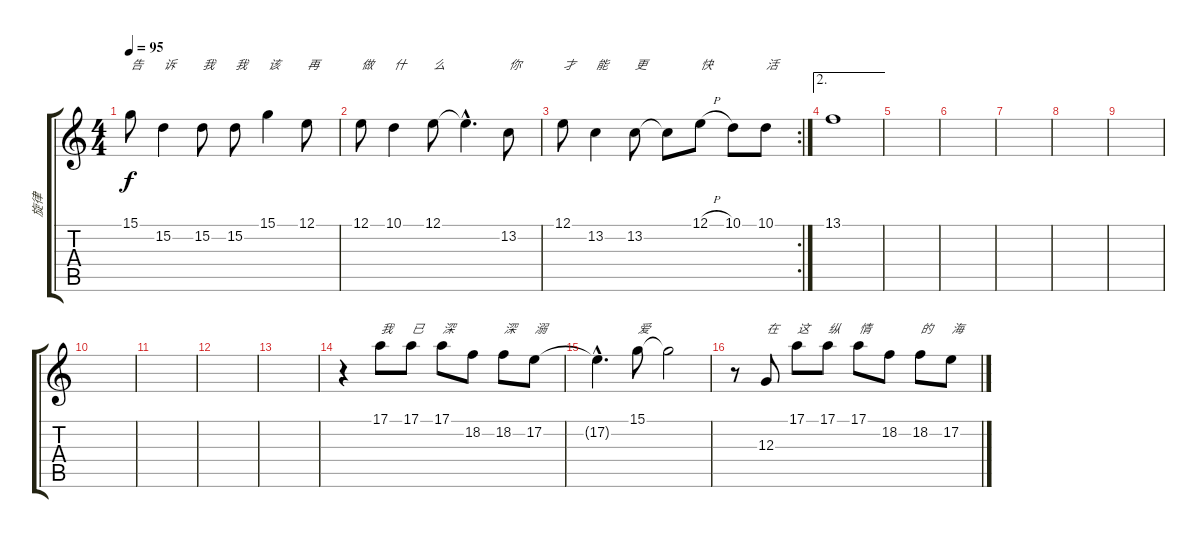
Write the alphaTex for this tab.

\track ("旋律" "旋律") {instrument flute}
\staff {score tabs}
\tuning (E4 B3 G3 D3 A2 E2) {hide}
\ts (4 4)
\tempo 95
\clef g2
\ks c
15.1.8{txt "告" dy f} 15.2.4{txt "诉"} 15.2.8{txt "我"} 15.2.8{txt "我"} 15.1.4{txt "该"} 12.1.8{txt "再"} |
12.1.8{txt "做"} 10.1.4{txt "什"} 12.1.8{txt "么"} 12.1{hac t}.4{d} 13.2.8{txt "你"} |
\rc 2
12.1.8{txt "才"} 13.2.4{txt "能"} 13.2.8{txt "更"} 13.2{t}.8 12.1{h}.8{txt "快"} 10.1.8 10.1.8{txt "活"} |
\ae 2
13.1.1 |
|
|
|
|
|
|
|
|
|
r.4 17.1.8{txt "我"} 17.1.8{txt "已"} 17.1.8{txt "深"} 18.2.8 18.2.8{txt "深"} 17.2.8{txt "溺"} |
17.2{hac t}.4{d} 15.1.8{txt "爱"} 15.1{t}.2 |
r.8 12.3.8{txt "在"} 17.1.8{txt "这"} 17.1.8{txt "纵"} 17.1.8{txt "情"} 18.2.8 18.2.8{txt "的"} 17.2.8{txt "海"}
